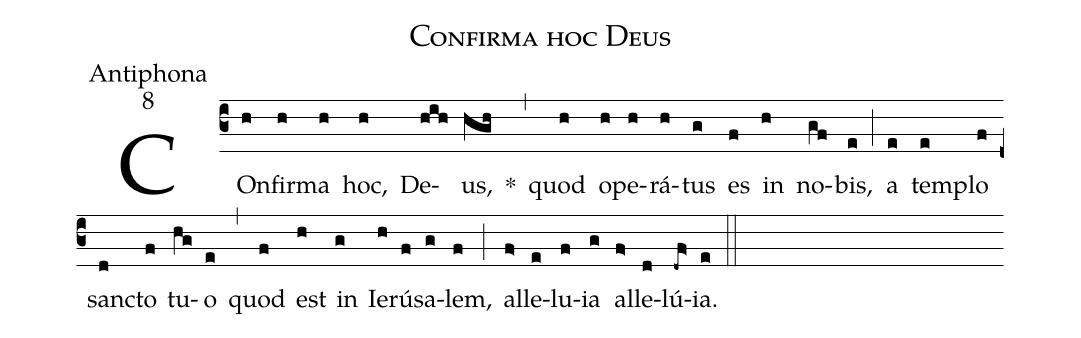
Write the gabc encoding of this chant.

name:Confirma hoc Deus;
office-part:Antiphona;
mode:8;
%%
(c3) COn(h)fir(h)ma(h) hoc,(h) De(hih)us,(hgh) *(,) quod(h) op(h)e(h)rá(h)tus(g) es(f) in(h) no(gf)bis,(e) (;)  a(e) tem(e)plo(f) sanc(d)to(f) tu(hg)o(e) (,) quod(f) est(h) in(g) Ie(h)rú(f)sa(g)lem,(f) (;) al(f>)le(e)lu(f)ia(g) al(f>)le(d)lú(-df>)ia.(e) (::)
